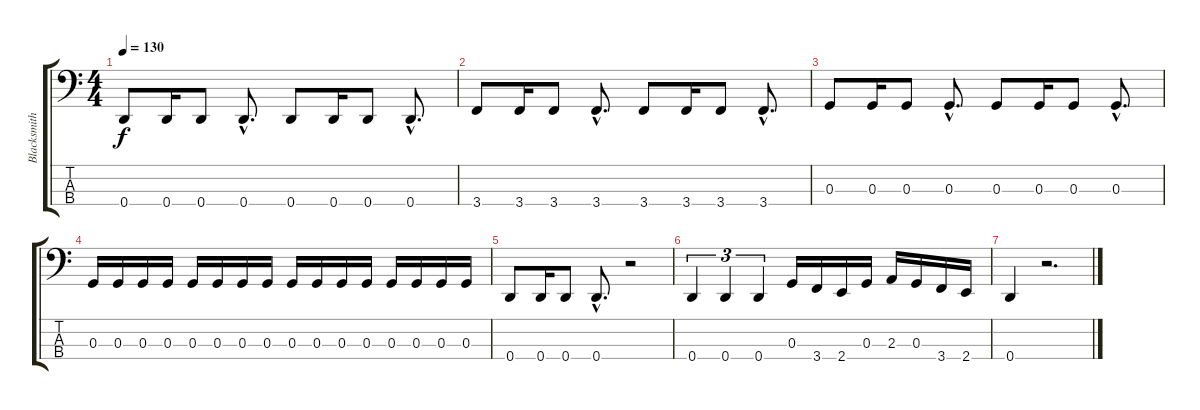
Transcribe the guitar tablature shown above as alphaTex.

\track ("Blacksmith" "Blacksmith") {instrument electricbasspick}
\staff {score tabs}
\tuning (F2 C2 G1 D1) {hide}
\ts (4 4)
\tempo 130
\clef f4
\ks c
0.4.8{dy f} 0.4.16 0.4.8 0.4{hac}.8{d} 0.4.8 0.4.16 0.4.8 0.4{hac}.8{d} |
3.4.8 3.4.16 3.4.8 3.4{hac}.8{d} 3.4.8 3.4.16 3.4.8 3.4{hac}.8{d} |
0.3.8 0.3.16 0.3.8 0.3{hac}.8{d} 0.3.8 0.3.16 0.3.8 0.3{hac}.8{d} |
0.3.16 0.3.16 0.3.16 0.3.16 0.3.16 0.3.16 0.3.16 0.3.16 0.3.16 0.3.16 0.3.16 0.3.16 0.3.16 0.3.16 0.3.16 0.3.16 |
0.4.8 0.4.16 0.4.8 0.4{hac}.8{d} r.2 |
0.4.4{tu (3 2)} 0.4.4{tu (3 2)} 0.4.4{tu (3 2)} 0.3.16 3.4.16 2.4.16 0.3.16 2.3.16 0.3.16 3.4.16 2.4.16 |
0.4.4 r.2{d}
